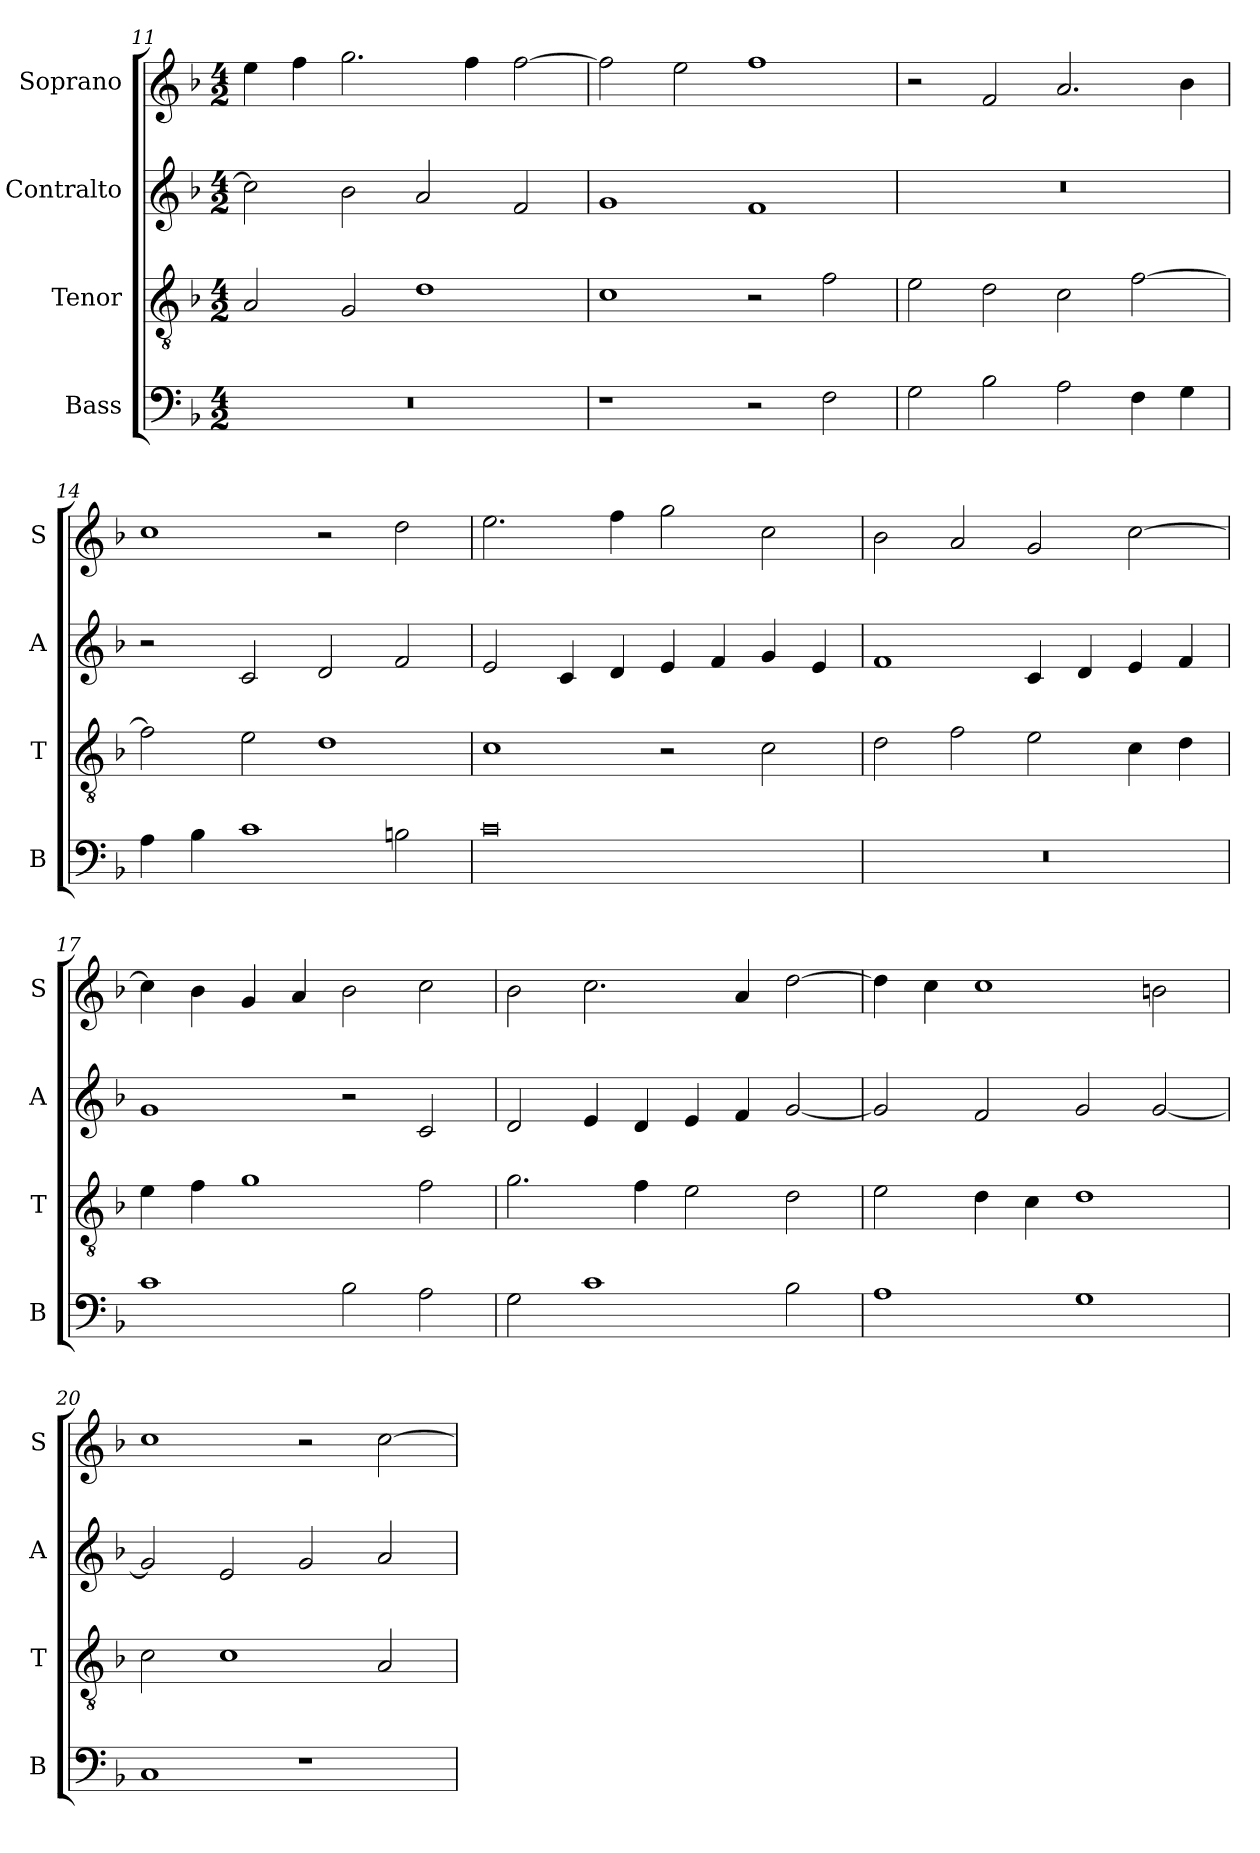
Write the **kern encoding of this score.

**kern	**kern	**kern	**kern
*part4	*part3	*part2	*part1
*staff4	*staff3	*staff2	*staff1
*I"Bass	*I"Tenor	*I"Contralto	*I"Soprano
*I'B	*I'T	*I'A	*I'S
*clefF4	*clefGv2	*clefG2	*clefG2
*k[b-]	*k[b-]	*k[b-]	*k[b-]
*F:ion	*F:ion	*F:ion	*F:ion
*M4/2	*M4/2	*M4/2	*M4/2
=11	=11	=11	=11
0r	2A	2cc]	4ee
.	.	.	4ff
.	2G	2b-	2.gg
.	1d	2a	.
.	.	.	4ff
.	.	2f	[2ff
=12	=12	=12	=12
1r	1c	1g	2ff]
.	.	.	2ee
2r	2r	1f	1ff
2F	2f	.	.
=13	=13	=13	=13
2G	2e	0r	2r
2B-	2d	.	2f
2A	2c	.	2.a
4F	[2f	.	.
4G	.	.	4b-
=14	=14	=14	=14
4A	2f]	2r	1cc
4B-	.	.	.
1c	2e	2c	.
.	1d	2d	2r
2Bn	.	2f	2dd
=15	=15	=15	=15
0c	1c	2e	2.ee
.	.	4c	.
.	.	4d	4ff
.	2r	4e	2gg
.	.	4f	.
.	2c	4g	2cc
.	.	4e	.
=16	=16	=16	=16
0r	2d	1f	2b-
.	2f	.	2a
.	2e	4c	2g
.	.	4d	.
.	4c	4e	[2cc
.	4d	4f	.
=17	=17	=17	=17
1c	4e	1g	4cc]
.	4f	.	4b-
.	1g	.	4g
.	.	.	4a
2B-	.	2r	2b-
2A	2f	2c	2cc
=18	=18	=18	=18
2G	2.g	2d	2b-
1c	.	4e	2.cc
.	4f	4d	.
.	2e	4e	.
.	.	4f	4a
2B-	2d	[2g	[2dd
=19	=19	=19	=19
1A	2e	2g]	4dd]
.	.	.	4cc
.	4d	2f	1cc
.	4c	.	.
1G	1d	2g	.
.	.	[2g	2bn
=20	=20	=20	=20
1C	2c	2g]	1cc
.	1c	2e	.
1r	.	2g	2r
.	2A	2a	[2cc
=	=	=	=
*-	*-	*-	*-
